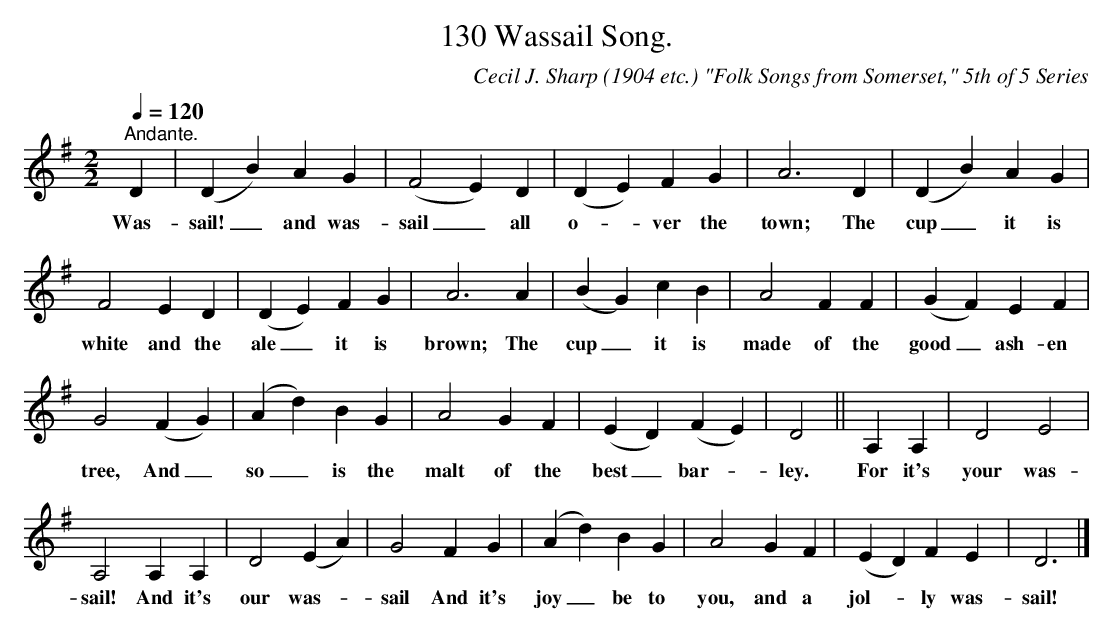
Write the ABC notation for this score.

X:1
T:130 Wassail Song.
C:Cecil J. Sharp (1904 etc.) "Folk Songs from Somerset," 5th of 5 Series
L:1/4
Q:1/4=120
M:2/2
K:Dmix
"^Andante." D | (D B) A G | (F2 E) D | (D E) F G | A3 D | (D B) A G |$ F2 E D | (D E) F G | A3 A |
w: Was-|sail! _ and was-|sail _ all|o- * ver the|town; The|cup _ it is|white and the|ale _ it is|brown; The|
(B G) c B | A2 F F | (G F) E F |$ G2 (F G) | (A d) B G | A2 G F | (E D) (F E) | D2 || A, A, |
w: cup _ it is|made of the|good _ ash- en|tree, And _|so _ is the|malt of the|best _ bar- *|ley.|For it's|
D2 E2 |$ A,2 A, A, | D2 (E A) | G2 F G | (A d) B G | A2 G F | (E D) F E | D3 |]
w: your was-|sail! And it's|our was- *|sail And it's|joy _ be to|you, and a|jol- * ly was-|sail!|
